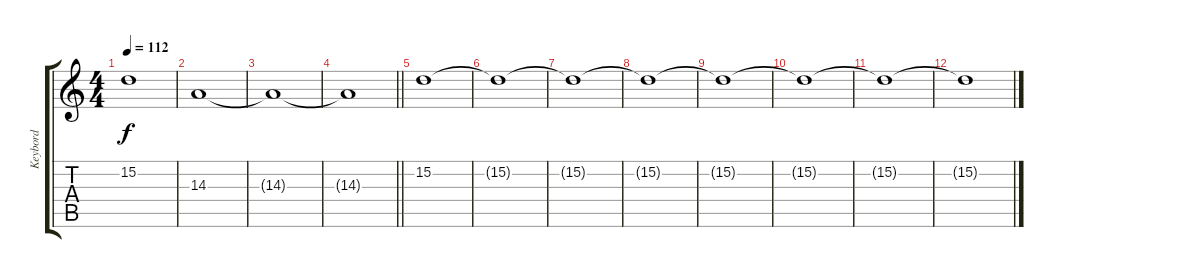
\track ("Keybord" "Keybord") {instrument stringensemble1}
\staff {score tabs}
\tuning (E4 B3 G3 D3 A2 E2) {hide}
\ts (4 4)
\tempo 112
\clef g2
\ks c
15.2.1{dy f} |
14.3.1 |
14.3{t}.1 |
\barLineRight lightlight
14.3{t}.1 |
15.2.1{volume 9} |
15.2{t}.1 |
15.2{t}.1 |
15.2{t}.1 |
15.2{t}.1 |
15.2{t}.1 |
15.2{t}.1 |
15.2{t}.1
